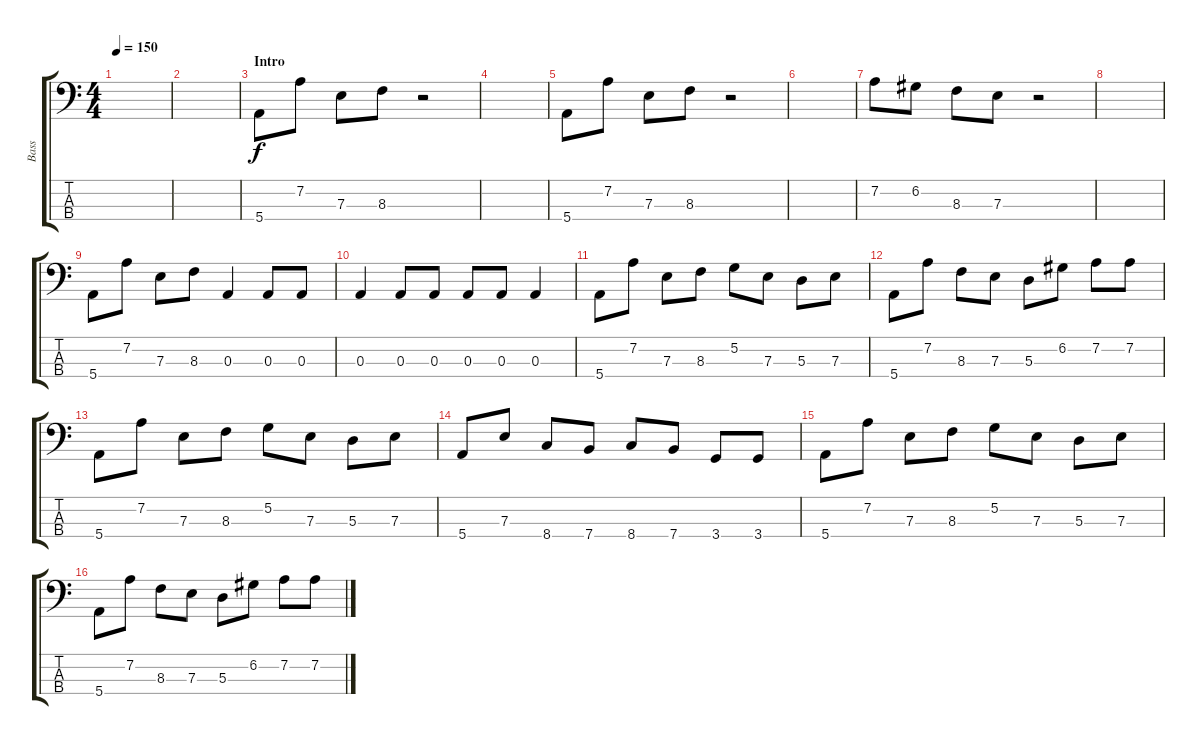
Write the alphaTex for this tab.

\track ("Bass" "Bass") {instrument electricbasspick}
\staff {score tabs}
\tuning (G2 D2 A1 E1) {hide}
\ts (4 4)
\tempo 150
\clef f4
\ks c
|
|
\section ("" "Intro")
5.4.8 7.2.8 7.3.8 8.3.8 r.2 |
|
5.4.8 7.2.8 7.3.8 8.3.8 r.2 |
|
7.2.8 6.2.8 8.3.8 7.3.8 r.2 |
|
5.4.8 7.2.8 7.3.8 8.3.8 0.3.4 0.3.8 0.3.8 |
0.3.4 0.3.8 0.3.8 0.3.8 0.3.8 0.3.4 |
5.4.8 7.2.8 7.3.8 8.3.8 5.2.8 7.3.8 5.3.8 7.3.8 |
5.4.8 7.2.8 8.3.8 7.3.8 5.3.8 6.2.8 7.2.8 7.2.8 |
5.4.8 7.2.8 7.3.8 8.3.8 5.2.8 7.3.8 5.3.8 7.3.8 |
5.4.8 7.3.8 8.4.8 7.4.8 8.4.8 7.4.8 3.4.8 3.4.8 |
5.4.8 7.2.8 7.3.8 8.3.8 5.2.8 7.3.8 5.3.8 7.3.8 |
5.4.8 7.2.8 8.3.8 7.3.8 5.3.8 6.2.8 7.2.8 7.2.8
